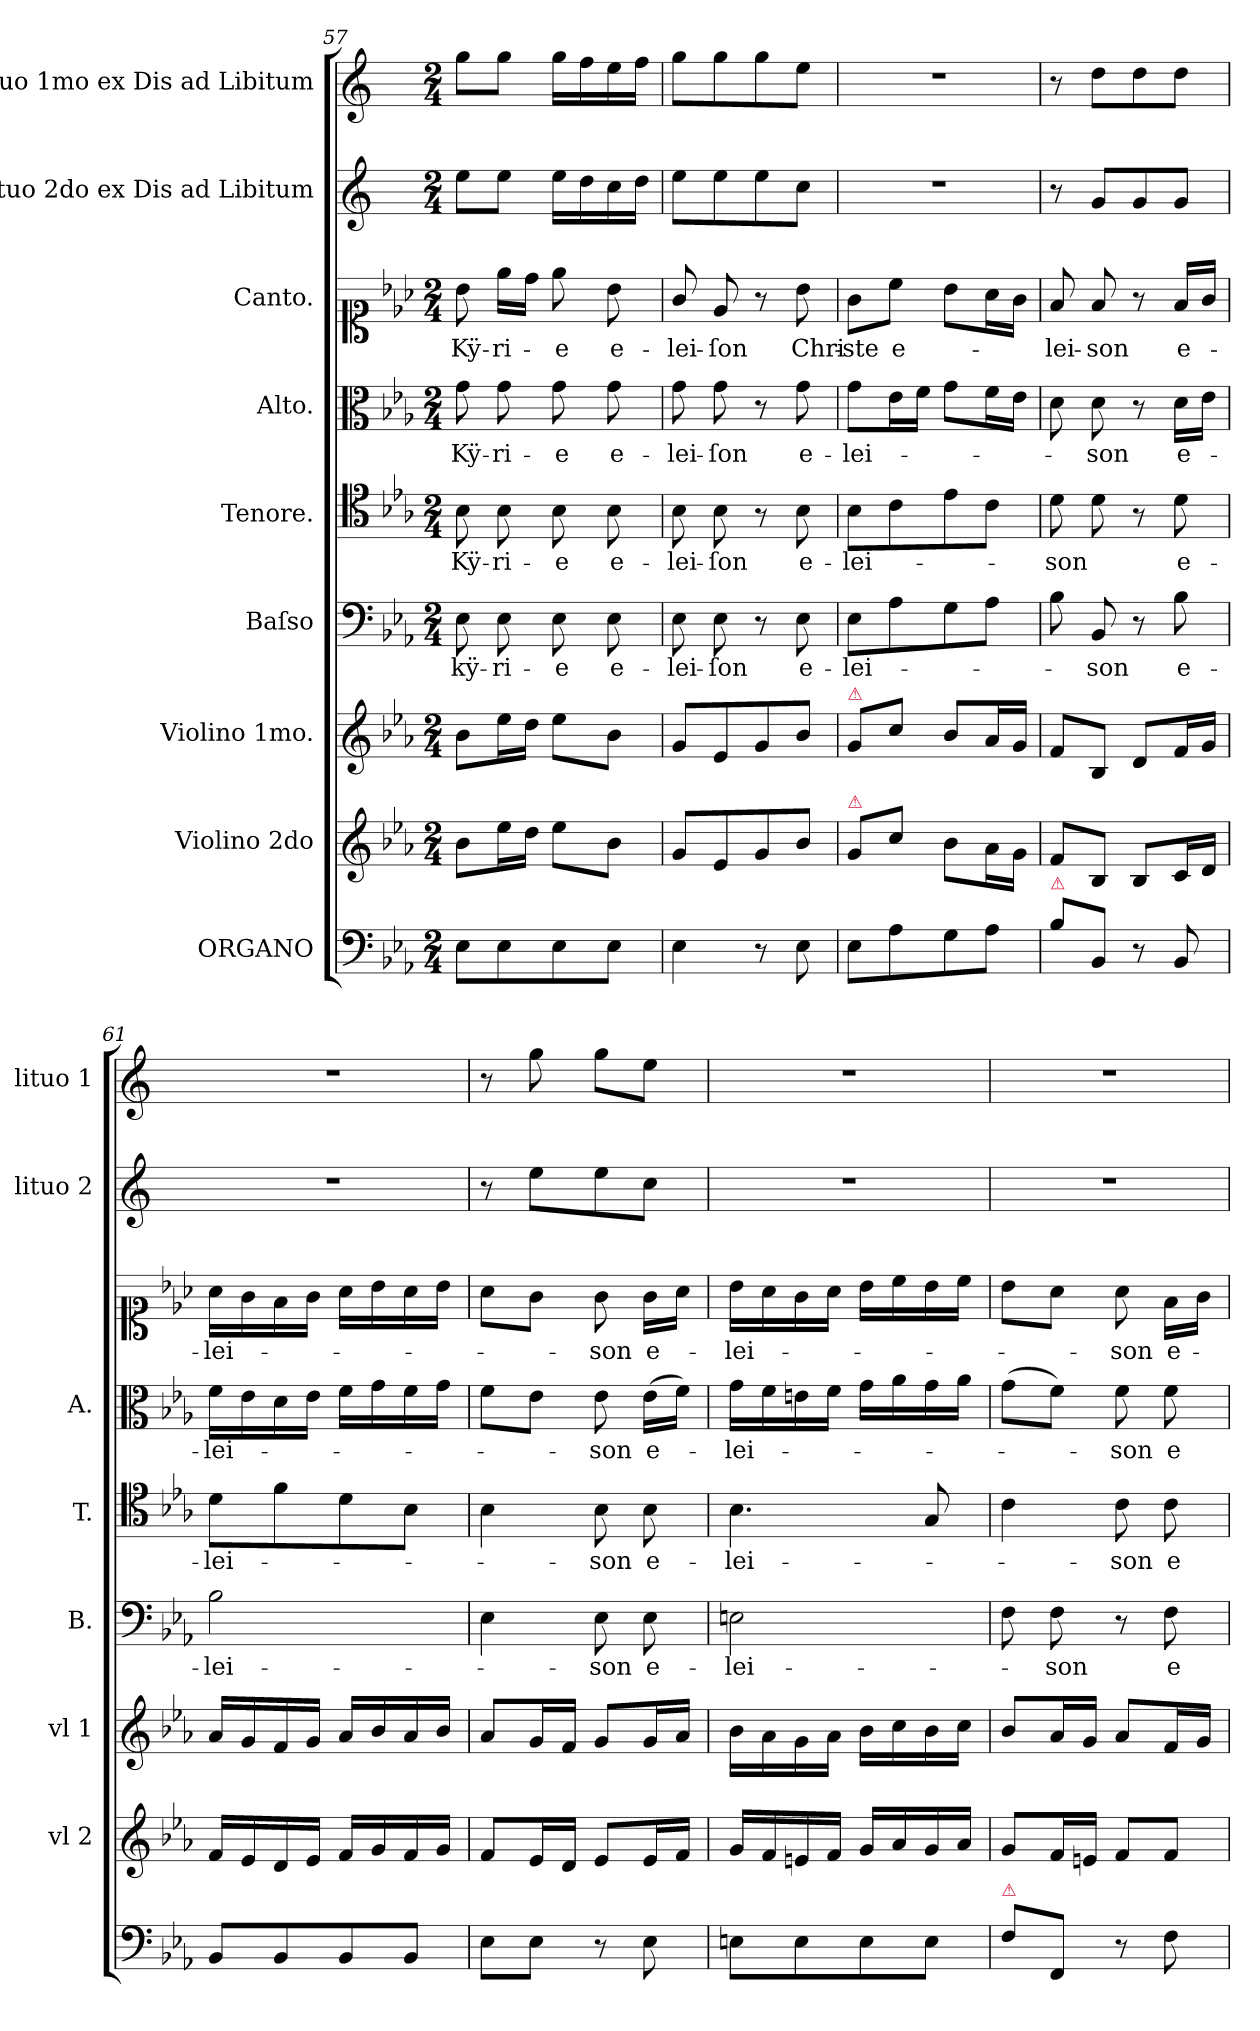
**kern	**kern	**kern	**kern	**text	**kern	**text	**kern	**text	**kern	**text	**kern	**kern
*part9	*part8	*part7	*part6	*part6	*part5	*part5	*part4	*part4	*part3	*part3	*part2	*part1
*staff9	*staff8	*staff7	*staff6	*staff6	*staff5	*staff5	*staff4	*staff4	*staff3	*staff3	*staff2	*staff1
*I"ORGANO	*I"Violino 2do	*I"Violino 1mo.	*I"Baſso	*	*I"Tenore.	*	*I"Alto.	*	*I"Canto.	*	*I"Lituo 2do ex Dis ad Libitum	*I"Lituo 1mo ex Dis ad Libitum
*	*I'vl 2	*I'vl 1	*I'B.	*	*I'T.	*	*I'A.	*	*	*	*I'lituo 2	*I'lituo 1
*clefF4	*clefG2	*clefG2	*clefF4	*	*clefC4	*	*clefC3	*	*clefC1	*	*clefG2	*clefG2
*	*	*	*	*	*	*	*	*	*	*	*ITrd5c9	*ITrd5c9
*k[b-e-a-]	*k[b-e-a-]	*k[b-e-a-]	*k[b-e-a-]	*	*k[b-e-a-]	*	*k[b-e-a-]	*	*k[b-e-a-]	*	*k[b-e-a-]	*k[b-e-a-]
*E-:	*E-:	*E-:	*E-:	*	*E-:	*	*E-:	*	*E-:	*	*E-:	*E-:
*M2/4	*M2/4	*M2/4	*M2/4	*	*M2/4	*	*M2/4	*	*M2/4	*	*M2/4	*M2/4
=57	=57	=57	=57	=57	=57	=57	=57	=57	=57	=57	=57	=57
8E-\L	8b-\L	8b-\L	8E-\	kÿ-	8B-\	Kÿ-	8g\	Kÿ-	8b-\	Kÿ-	8g\L	8b-\L
8E-\	16ee-\L	16ee-\L	8E-\	-ri-	8B-\	-ri-	8g\	-ri-	16ee-\LL	-ri-	8g\J	8b-\J
.	16dd\JJ	16dd\JJ	.	.	.	.	.	.	16dd\JJ	.	.	.
8E-\	8ee-\L	8ee-\L	8E-\	-e	8B-\	-e	8g\	-e	8ee-\	-e	16g\LL	16b-\LL
.	.	.	.	.	.	.	.	.	.	.	16f\	16a-\
8E-\J	8b-\J	8b-\J	8E-\	e-	8B-\	e-	8g\	e-	8b-\	e-	16e-\	16g\
.	.	.	.	.	.	.	.	.	.	.	16f\JJ	16a-\JJ
=58	=58	=58	=58	=58	=58	=58	=58	=58	=58	=58	=58	=58
4E-\	8g/L	8g/L	8E-\	-lei-	8B-\	-lei-	8g\	-lei-	8g/	-lei-	8g\L	8b-\L
.	8e-/	8e-/	8E-\	-ſon	8B-\	-ſon	8g\	-ſon	8e-/	-ſon	8g\	8b-\
8r	8g/	8g/	8r	.	8r	.	8r	.	8r	.	8g\	8b-\
8E-\	8b-/J	8b-/J	8E-\	e-	8B-\	e-	8g\	e-	8b-\	Chri-	8e-\J	8g\J
=59	=59	=59	=59	=59	=59	=59	=59	=59	=59	=59	=59	=59
!	!	!LO:TX:a:color=crimson:t=⚠	!	!	!	!	!	!	!	!	!	!
!	!LO:TX:a:color=crimson:t=⚠	!	!	!	!	!	!	!	!	!	!	!
8E-\L	8g/L	8g/L	8E-\L	-lei-	8B-\L	-lei-	8g\L	-lei-	8g\L	-ste	2r	2r
8A-\	8cc\J	8cc\J	8A-\	.	8c\	.	16e-\L	.	8cc\J	e-	.	.
.	.	.	.	.	.	.	16f\JJ	.	.	.	.	.
8G\	8b-\L	8b-/L	8G\	.	8e-\	.	8g\L	.	8b-\L	.	.	.
8A-\J	16a-\L	16a-/L	8A-\J	.	8c\J	.	16f\L	.	16a-\L	.	.	.
.	16g\JJ	16g/JJ	.	.	.	.	16e-\JJ	.	16g\JJ	.	.	.
=60	=60	=60	=60	=60	=60	=60	=60	=60	=60	=60	=60	=60
!LO:TX:a:color=crimson:t=⚠	!	!	!	!	!	!	!	!	!	!	!	!
8B-\L	8f/L	8f/L	8B-\	.	8d\	-son	8d\	.	8f/	-lei-	8r	8r
8BB-/J	8B-/J	8B-/J	8BB-/	-son	8d\	.	8d\	-son	8f/	-son	8B-/L	8f\L
8r	8B-/L	8d/L	8r	.	8r	.	8r	.	8r	.	8B-/	8f\
8BB-/	16c/L	16f/L	8B-\	e-	8d\	e-	16d\LL	e-	16f/LL	e-	8B-/J	8f\J
.	16d/JJ	16g/JJ	.	.	.	.	16e-\JJ	.	16g/JJ	.	.	.
=61	=61	=61	=61	=61	=61	=61	=61	=61	=61	=61	=61	=61
8BB-/L	16f/LL	16a-/LL	2B-\	-lei-	8d\L	-lei-	16f\LL	-lei-	16a-\LL	-lei-	2r	2r
.	16e-/	16g/	.	.	.	.	16e-\	.	16g\	.	.	.
8BB-/	16d/	16f/	.	.	8f\	.	16d\	.	16f\	.	.	.
.	16e-/JJ	16g/JJ	.	.	.	.	16e-\JJ	.	16g\JJ	.	.	.
8BB-/	16f/LL	16a-/LL	.	.	8d\	.	16f\LL	.	16a-\LL	.	.	.
.	16g/	16b-/	.	.	.	.	16g\	.	16b-\	.	.	.
8BB-/J	16f/	16a-/	.	.	8B-\J	.	16f\	.	16a-\	.	.	.
.	16g/JJ	16b-/JJ	.	.	.	.	16g\JJ	.	16b-\JJ	.	.	.
=62	=62	=62	=62	=62	=62	=62	=62	=62	=62	=62	=62	=62
8E-\L	8f/L	8a-/L	4E-\	.	4B-\	.	8f\L	.	8a-\L	.	8r	8r
8E-\J	16e-/L	16g/L	.	.	.	.	8e-\J	.	8g\J	.	8g\L	8b-\
.	16d/JJ	16f/JJ	.	.	.	.	.	.	.	.	.	.
8r	8e-/L	8g/L	8E-\	-son	8B-\	-son	8e-\	-son	8g\	-son	8g\	8b-\L
8E-\	16e-/L	16g/L	8E-\	e-	8B-\	e-	(16e-\LL	e-	16g\LL	e-	8e-\J	8g\J
.	16f/JJ	16a-/JJ	.	.	.	.	16f\JJ)	.	16a-\JJ	.	.	.
=63	=63	=63	=63	=63	=63	=63	=63	=63	=63	=63	=63	=63
8En\L	16g/LL	16b-\LL	2En\	-lei-	4.B-\	-lei-	16g\LL	-lei-	16b-\LL	-lei-	2r	2r
.	16f/	16a-\	.	.	.	.	16f\	.	16a-\	.	.	.
8E\	16en/	16g\	.	.	.	.	16en\	.	16g\	.	.	.
.	16f/JJ	16a-\JJ	.	.	.	.	16f\JJ	.	16a-\JJ	.	.	.
8E\	16g/LL	16b-\LL	.	.	.	.	16g\LL	.	16b-\LL	.	.	.
.	16a-/	16cc\	.	.	.	.	16a-\	.	16cc\	.	.	.
8E\J	16g/	16b-\	.	.	8G/	.	16g\	.	16b-\	.	.	.
.	16a-/JJ	16cc\JJ	.	.	.	.	16a-\JJ	.	16cc\JJ	.	.	.
=64	=64	=64	=64	=64	=64	=64	=64	=64	=64	=64	=64	=64
!LO:TX:a:color=crimson:t=⚠	!	!	!	!	!	!	!	!	!	!	!	!
8F\L	8g/L	8b-/L	8F\	.	4c\	.	(8g\L	.	8b-\L	.	2r	2r
8FF/J	16f/L	16a-/L	8F\	-son	.	.	8f\J)	.	8a-\J	.	.	.
.	16en/JJ	16g/JJ	.	.	.	.	.	.	.	.	.	.
8r	8f/L	8a-/L	8r	.	8c\	-son	8f\	-son	8a-\	-son	.	.
8F\	8f/J	16f/L	8F\	e-	8c\	e-	8f\	e-	16f\LL	e-	.	.
.	.	16g/JJ	.	.	.	.	.	.	16g\JJ	.	.	.
=	=	=	=	=	=	=	=	=	=	=	=	=
*-	*-	*-	*-	*-	*-	*-	*-	*-	*-	*-	*-	*-
